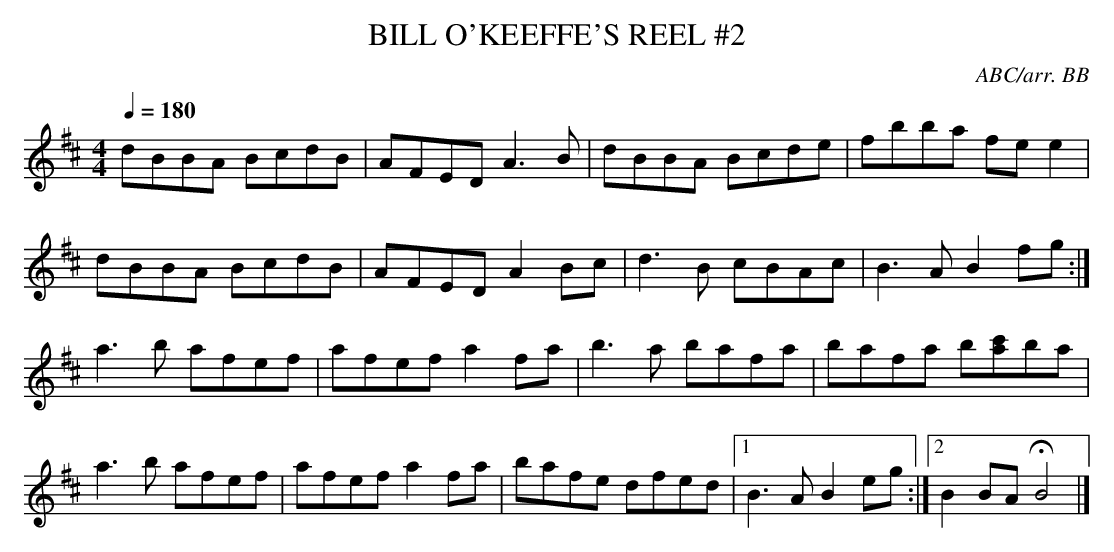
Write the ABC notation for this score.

X:1
T:BILL O'KEEFFE'S REEL #2
C:ABC/arr. BB
Q:1/4=180
L:1/8
M:4/4
K:Bm
dBBA BcdB|AFED A3B|dBBA Bcde|fbba fe e2|
dBBA BcdB|AFED A2Bc|d3B cBAc|B3A B2 fg :|
a3b afef|afef a2fa|b3a bafa|bafa b[ac']ba|
a3b afef|afef a2fa|bafe dfed|1 B3A B2eg :|\
[2 B2BA HB4|]
